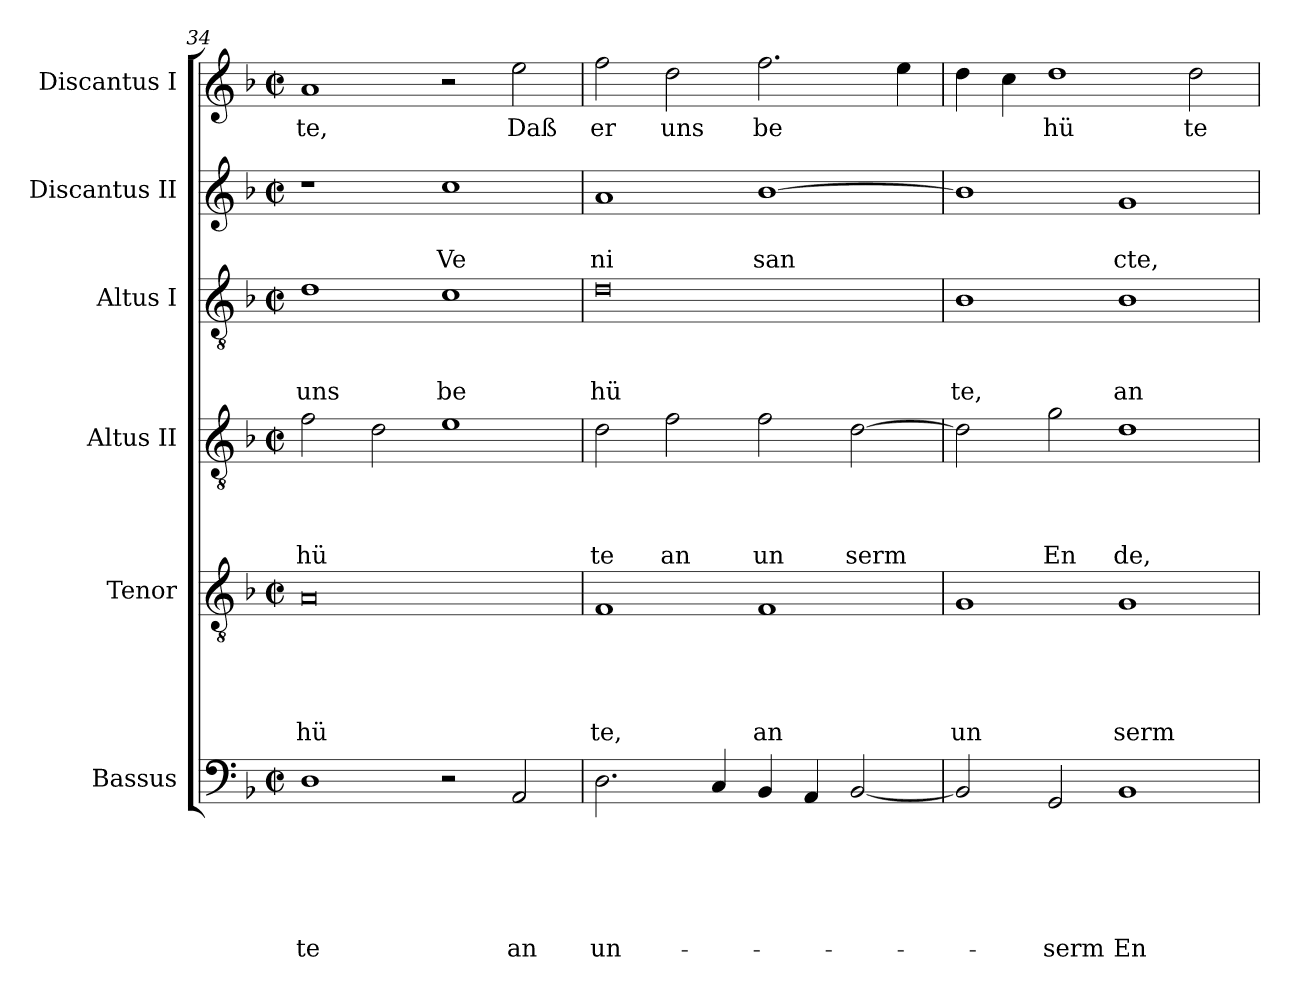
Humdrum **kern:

**kern	**text	**text	**text	**text	**text	**text	**kern	**text	**text	**text	**text	**text	**kern	**text	**text	**text	**text	**kern	**text	**text	**text	**kern	**text	**text	**kern	**text
*part6	*part6	*part6	*part6	*part6	*part6	*part6	*part5	*part5	*part5	*part5	*part5	*part5	*part4	*part4	*part4	*part4	*part4	*part3	*part3	*part3	*part3	*part2	*part2	*part2	*part1	*part1
*staff6	*staff6	*staff6	*staff6	*staff6	*staff6	*staff6	*staff5	*staff5	*staff5	*staff5	*staff5	*staff5	*staff4	*staff4	*staff4	*staff4	*staff4	*staff3	*staff3	*staff3	*staff3	*staff2	*staff2	*staff2	*staff1	*staff1
*I"Bassus	*	*	*	*	*	*	*I"Tenor	*	*	*	*	*	*I"Altus II	*	*	*	*	*I"Altus I	*	*	*	*I"Discantus II	*	*	*I"Discantus I	*
*clefF4	*	*	*	*	*	*	*clefGv2	*	*	*	*	*	*clefGv2	*	*	*	*	*clefGv2	*	*	*	*clefG2	*	*	*clefG2	*
*k[b-]	*	*	*	*	*	*	*k[b-]	*	*	*	*	*	*k[b-]	*	*	*	*	*k[b-]	*	*	*	*k[b-]	*	*	*k[b-]	*
*F:	*	*	*	*	*	*	*F:	*	*	*	*	*	*F:	*	*	*	*	*F:	*	*	*	*F:	*	*	*F:	*
*M2/2	*	*	*	*	*	*	*M2/2	*	*	*	*	*	*M2/2	*	*	*	*	*M2/2	*	*	*	*M2/2	*	*	*M2/2	*
*met(c|)	*	*	*	*	*	*	*met(c|)	*	*	*	*	*	*met(c|)	*	*	*	*	*met(c|)	*	*	*	*met(c|)	*	*	*met(c|)	*
=34	=34	=34	=34	=34	=34	=34	=34	=34	=34	=34	=34	=34	=34	=34	=34	=34	=34	=34	=34	=34	=34	=34	=34	=34	=34	=34
!	!	!	!	!	!	!LO:LY:b	!	!	!	!	!	!LO:LY:b	!	!	!	!	!LO:LY:b	!	!	!	!LO:LY:b	!	!	!	!	!LO:LY:b
1D	.	.	.	.	.	-te	0A	.	.	.	.	hü	2f\	.	.	.	hü	1d	.	.	uns	1r	.	.	1a	te,
.	.	.	.	.	.	.	.	.	.	.	.	.	2d\	.	.	.	.	.	.	.	.	.	.	.	.	.
!	!	!	!	!	!	!	!	!	!	!	!	!	!	!	!	!	!	!	!	!	!LO:LY:b	!	!	!LO:LY:b	!	!
2r	.	.	.	.	.	.	.	.	.	.	.	.	1e	.	.	.	.	1c	.	.	be	1cc	.	Ve	2r	.
!	!	!	!	!	!	!LO:LY:b	!	!	!	!	!	!	!	!	!	!	!	!	!	!	!	!	!	!	!	!LO:LY:b
2AA/	.	.	.	.	.	an	.	.	.	.	.	.	.	.	.	.	.	.	.	.	.	.	.	.	2ee\	Daß
=35	=35	=35	=35	=35	=35	=35	=35	=35	=35	=35	=35	=35	=35	=35	=35	=35	=35	=35	=35	=35	=35	=35	=35	=35	=35	=35
!	!	!	!	!	!	!LO:LY:b	!	!	!	!	!	!LO:LY:b	!	!	!	!	!LO:LY:b	!	!	!	!LO:LY:b	!	!	!LO:LY:b	!	!LO:LY:b
2.D\	.	.	.	.	.	un-	1F	.	.	.	.	te,	2d\	.	.	.	te	0d	.	.	hü	1a	.	ni	2ff\	er
!	!	!	!	!	!	!	!	!	!	!	!	!	!	!	!	!	!LO:LY:b	!	!	!	!	!	!	!	!	!LO:LY:b
.	.	.	.	.	.	.	.	.	.	.	.	.	2f\	.	.	.	an	.	.	.	.	.	.	.	2dd\	uns
4C/	.	.	.	.	.	.	.	.	.	.	.	.	.	.	.	.	.	.	.	.	.	.	.	.	.	.
!	!	!	!	!	!	!	!	!	!	!	!	!LO:LY:b	!	!	!	!	!LO:LY:b	!	!	!	!	!	!	!LO:LY:b	!	!LO:LY:b
4BB-/	.	.	.	.	.	.	1F	.	.	.	.	an	2f\	.	.	.	un	.	.	.	.	[>1b-	.	san	2.ff\	be
4AA/	.	.	.	.	.	.	.	.	.	.	.	.	.	.	.	.	.	.	.	.	.	.	.	.	.	.
!	!	!	!	!	!	!	!	!	!	!	!	!	!	!	!	!	!LO:LY:b	!	!	!	!	!	!	!	!	!
[>2BB-/	.	.	.	.	.	.	.	.	.	.	.	.	[>2d\	.	.	.	serm	.	.	.	.	.	.	.	.	.
.	.	.	.	.	.	.	.	.	.	.	.	.	.	.	.	.	.	.	.	.	.	.	.	.	4ee\	.
!!LO:PB:g=z
=36	=36	=36	=36	=36	=36	=36	=36	=36	=36	=36	=36	=36	=36	=36	=36	=36	=36	=36	=36	=36	=36	=36	=36	=36	=36	=36
!	!	!	!	!	!	!	!	!	!	!	!	!LO:LY:b	!	!	!	!	!	!	!	!	!LO:LY:b	!	!	!	!	!
2BB-/]	.	.	.	.	.	.	1G	.	.	.	.	un	2d\]	.	.	.	.	1B-	.	.	te,	1b-]	.	.	4dd\	.
.	.	.	.	.	.	.	.	.	.	.	.	.	.	.	.	.	.	.	.	.	.	.	.	.	4cc\	.
!	!	!	!	!	!	!LO:LY:b	!	!	!	!	!	!	!	!	!	!	!LO:LY:b	!	!	!	!	!	!	!	!	!LO:LY:b
2GG/	.	.	.	.	.	-serm	.	.	.	.	.	.	2g\	.	.	.	En	.	.	.	.	.	.	.	1dd	hü
!	!	!	!	!	!	!LO:LY:b	!	!	!	!	!	!LO:LY:b	!	!	!	!	!LO:LY:b	!	!	!	!LO:LY:b	!	!	!LO:LY:b	!	!
1BB-	.	.	.	.	.	En	1G	.	.	.	.	serm	1d	.	.	.	de,	1B-	.	.	an	1g	.	cte,	.	.
!	!	!	!	!	!	!	!	!	!	!	!	!	!	!	!	!	!	!	!	!	!	!	!	!	!	!LO:LY:b
.	.	.	.	.	.	.	.	.	.	.	.	.	.	.	.	.	.	.	.	.	.	.	.	.	2dd\	te
=	=	=	=	=	=	=	=	=	=	=	=	=	=	=	=	=	=	=	=	=	=	=	=	=	=	=
*-	*-	*-	*-	*-	*-	*-	*-	*-	*-	*-	*-	*-	*-	*-	*-	*-	*-	*-	*-	*-	*-	*-	*-	*-	*-	*-
